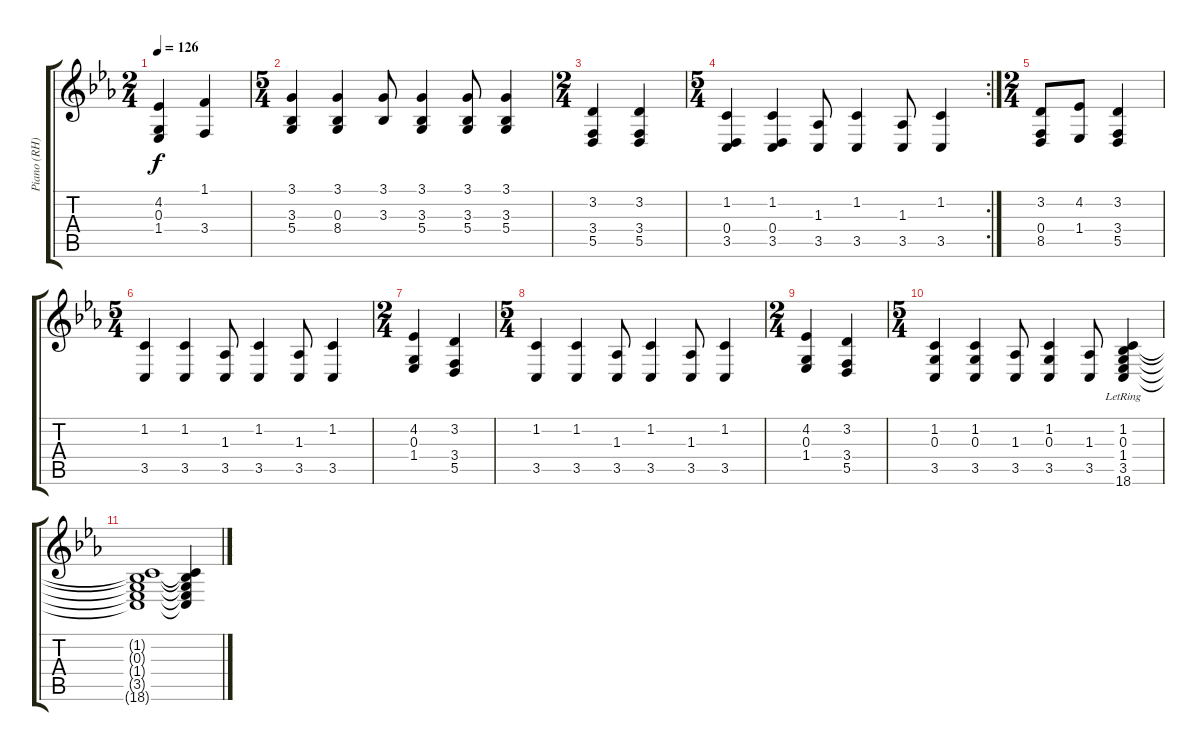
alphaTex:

\track ("Piano (RH)" "Piano (RH)") {instrument acousticgrandpiano}
\staff {score tabs}
\tuning (E4 B3 G3 D3 A2 E2) {hide}
\ts (2 4)
\tempo 126
\clef g2
\ks eb
(4.2 0.3 1.4).4{dy f} (1.1 3.4).4 |
\ts (5 4)
(3.1 3.3 5.4).4 (3.1 0.3 8.4).4 (3.1 3.3).8 (3.1 3.3 5.4).4 (3.1 3.3 5.4).8 (3.1 3.3 5.4).4 |
\ts (2 4)
(3.2 3.4 5.5).4 (3.2 3.4 5.5).4 |
\rc 2
\ts (5 4)
(1.2 0.4 3.5).4 (1.2 0.4 3.5).4 (1.3 3.5).8 (1.2 3.5).4 (1.3 3.5).8 (1.2 3.5).4 |
\ts (2 4)
(3.2 0.4 8.5).8 (4.2 1.4).8 (3.2 3.4 5.5).4 |
\ts (5 4)
(1.2 3.5).4 (1.2 3.5).4 (1.3 3.5).8 (1.2 3.5).4 (1.3 3.5).8 (1.2 3.5).4 |
\ts (2 4)
(4.2 0.3 1.4).4 (3.2 3.4 5.5).4 |
\ts (5 4)
(1.2 3.5).4 (1.2 3.5).4 (1.3 3.5).8 (1.2 3.5).4 (1.3 3.5).8 (1.2 3.5).4 |
\ts (2 4)
(4.2 0.3 1.4).4 (3.2 3.4 5.5).4 |
\ts (5 4)
(1.2 0.3 3.5).4 (1.2 0.3 3.5).4 (1.3 3.5).8 (1.2 0.3 3.5).4 (1.3 3.5).8 (1.2{lr} 0.3{lr} 1.4{lr} 3.5{lr} 18.6{lr}).4 |
(1.2{t} 0.3{t} 1.4{t} 3.5{t} 18.6{t}).1 (1.2{t} 0.3{t} 1.4{t} 3.5{t} 18.6{t}).4
